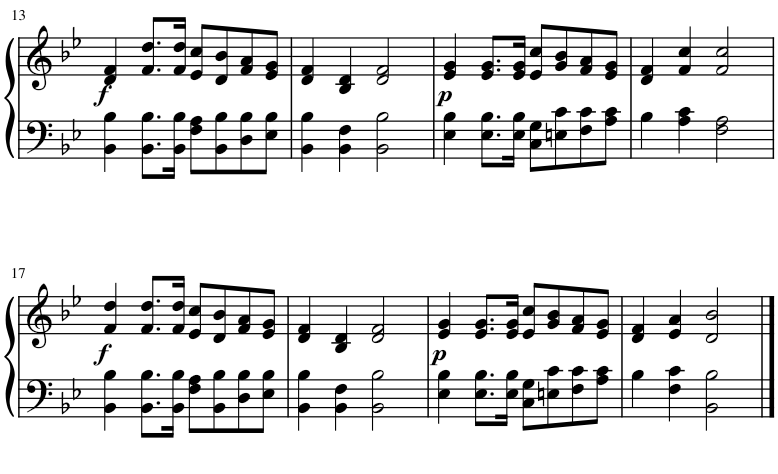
**kern	**kern	**dynam
*part1	*part1	*part1
*staff2	*staff1	*staff1/2
*I"Piano	*	*
*I'Pno.	*	*
!!LO:PB:g=z
*clefF4	*clefG2	*
*k[b-e-]	*k[b-e-]	*
*M4/4	*M4/4	*
=13	=13	=13
!	!	!LO:DY:b
4BB-\ 4B-\	4d/ 4f/	f
8.BB-\ 8.B-\L	8.f/ 8.dd/L	.
16BB-\ 16B-\Jk	16f/ 16dd/Jk	.
8F\ 8A\L	8e-/ 8cc/L	.
8BB-\ 8B-\	8d/ 8b-/	.
8D\ 8B-\	8f/ 8a/	.
8E-\ 8B-\J	8e-/ 8g/J	.
=14	=14	=14
4BB-\ 4B-\	4d/ 4f/	.
4BB-\ 4F\	4B-/ 4d/	.
2BB-\ 2B-\	2d/ 2f/	.
=15	=15	=15
!	!	!LO:DY:b
4E-\ 4B-\	4e-/ 4g/	p
8.E-\ 8.B-\L	8.e-/ 8.g/L	.
16E-\ 16B-\Jk	16e-/ 16g/Jk	.
8C\ 8G\L	8e-/ 8cc/L	.
8En\ 8c\	8g/ 8b-/	.
8F\ 8c\	8f/ 8a/	.
8A\ 8c\J	8e-/ 8g/J	.
=16	=16	=16
4B-\	4d/ 4f/	.
4A\ 4c\	4f/ 4cc/	.
2F\ 2A\	2f/ 2cc/	.
!!LO:LB:g=z
=17	=17	=17
!	!	!LO:DY:b
4BB-\ 4B-\	4f/ 4dd/	f
8.BB-\ 8.B-\L	8.f/ 8.dd/L	.
16BB-\ 16B-\Jk	16f/ 16dd/Jk	.
8F\ 8A\L	8e-/ 8cc/L	.
8BB-\ 8B-\	8d/ 8b-/	.
8D\ 8B-\	8f/ 8a/	.
8E-\ 8B-\J	8e-/ 8g/J	.
=18	=18	=18
4BB-\ 4B-\	4d/ 4f/	.
4BB-\ 4F\	4B-/ 4d/	.
2BB-\ 2B-\	2d/ 2f/	.
=19	=19	=19
!	!	!LO:DY:b
4E-\ 4B-\	4e-/ 4g/	p
8.E-\ 8.B-\L	8.e-/ 8.g/L	.
16E-\ 16B-\Jk	16e-/ 16g/Jk	.
8C\ 8G\L	8e-/ 8cc/L	.
8En\ 8c\	8g/ 8b-/	.
8F\ 8c\	8f/ 8a/	.
8A\ 8c\J	8e-/ 8g/J	.
=20	=20	=20
4B-\	4d/ 4f/	.
4F\ 4c\	4e-/ 4a/	.
2BB-\ 2B-\	2d/ 2b-/	.
==	==	==
*-	*-	*-
